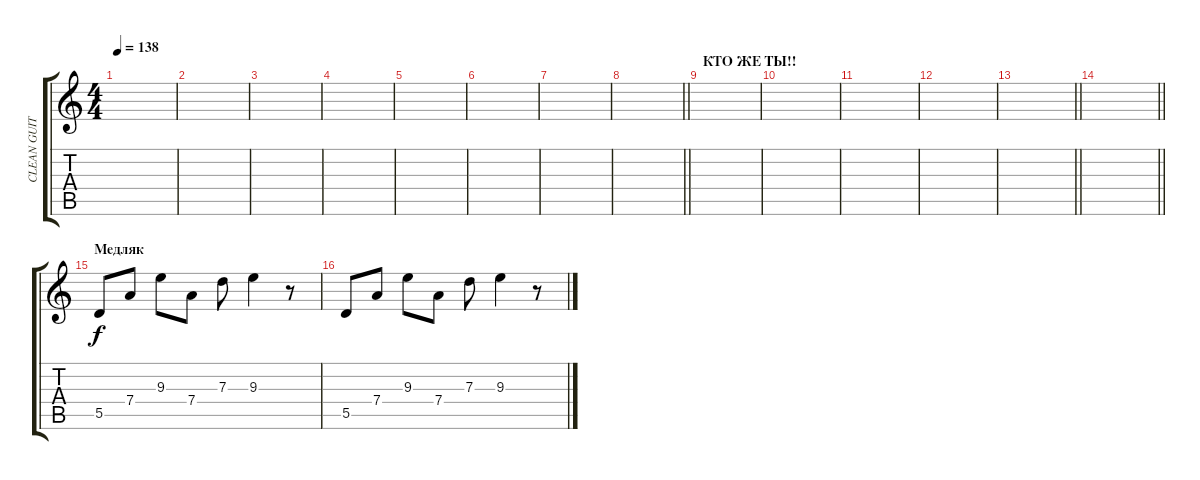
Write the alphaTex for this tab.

\track ("CLEAN GUITAR" "CLEAN GUIT") {instrument acousticguitarsteel}
\staff {score tabs}
\tuning (E4 B3 G3 D3 A2 D2) {hide}
\ts (4 4)
\tempo 138
\clef g2
\ks c
|
|
|
|
|
|
|
\barLineRight lightlight
|
\section ("" "КТО ЖЕ ТЫ!!")
|
|
|
|
\barLineRight lightlight
|
\barLineRight lightlight
|
\section ("" "Медляк")
5.5.8 7.4.8 9.3.8 7.4.8 7.3.8 9.3.4 r.8 |
5.5.8 7.4.8 9.3.8 7.4.8 7.3.8 9.3.4 r.8
